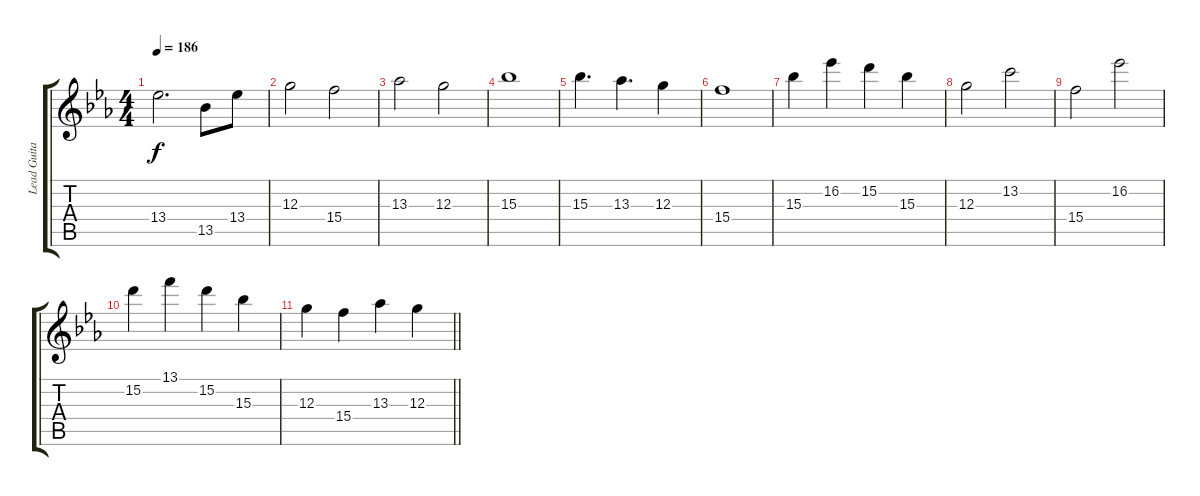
\track ("Lead Guitar" "Lead Guita") {instrument overdrivenguitar}
\staff {score tabs}
\tuning (E4 B3 G3 D3 A2 E2) {hide}
\ts (4 4)
\tempo 186
\clef g2
\ks eb
13.4.2{d dy f} 13.5.8 13.4.8 |
12.3.2 15.4.2 |
13.3.2 12.3.2 |
15.3.1 |
15.3.4{d} 13.3.4{d} 12.3.4 |
15.4.1 |
15.3.4 16.2.4 15.2.4 15.3.4 |
12.3.2 13.2.2 |
15.4.2 16.2.2 |
15.2.4 13.1.4 15.2.4 15.3.4 |
\barLineRight lightlight
12.3.4 15.4.4 13.3.4 12.3.4
